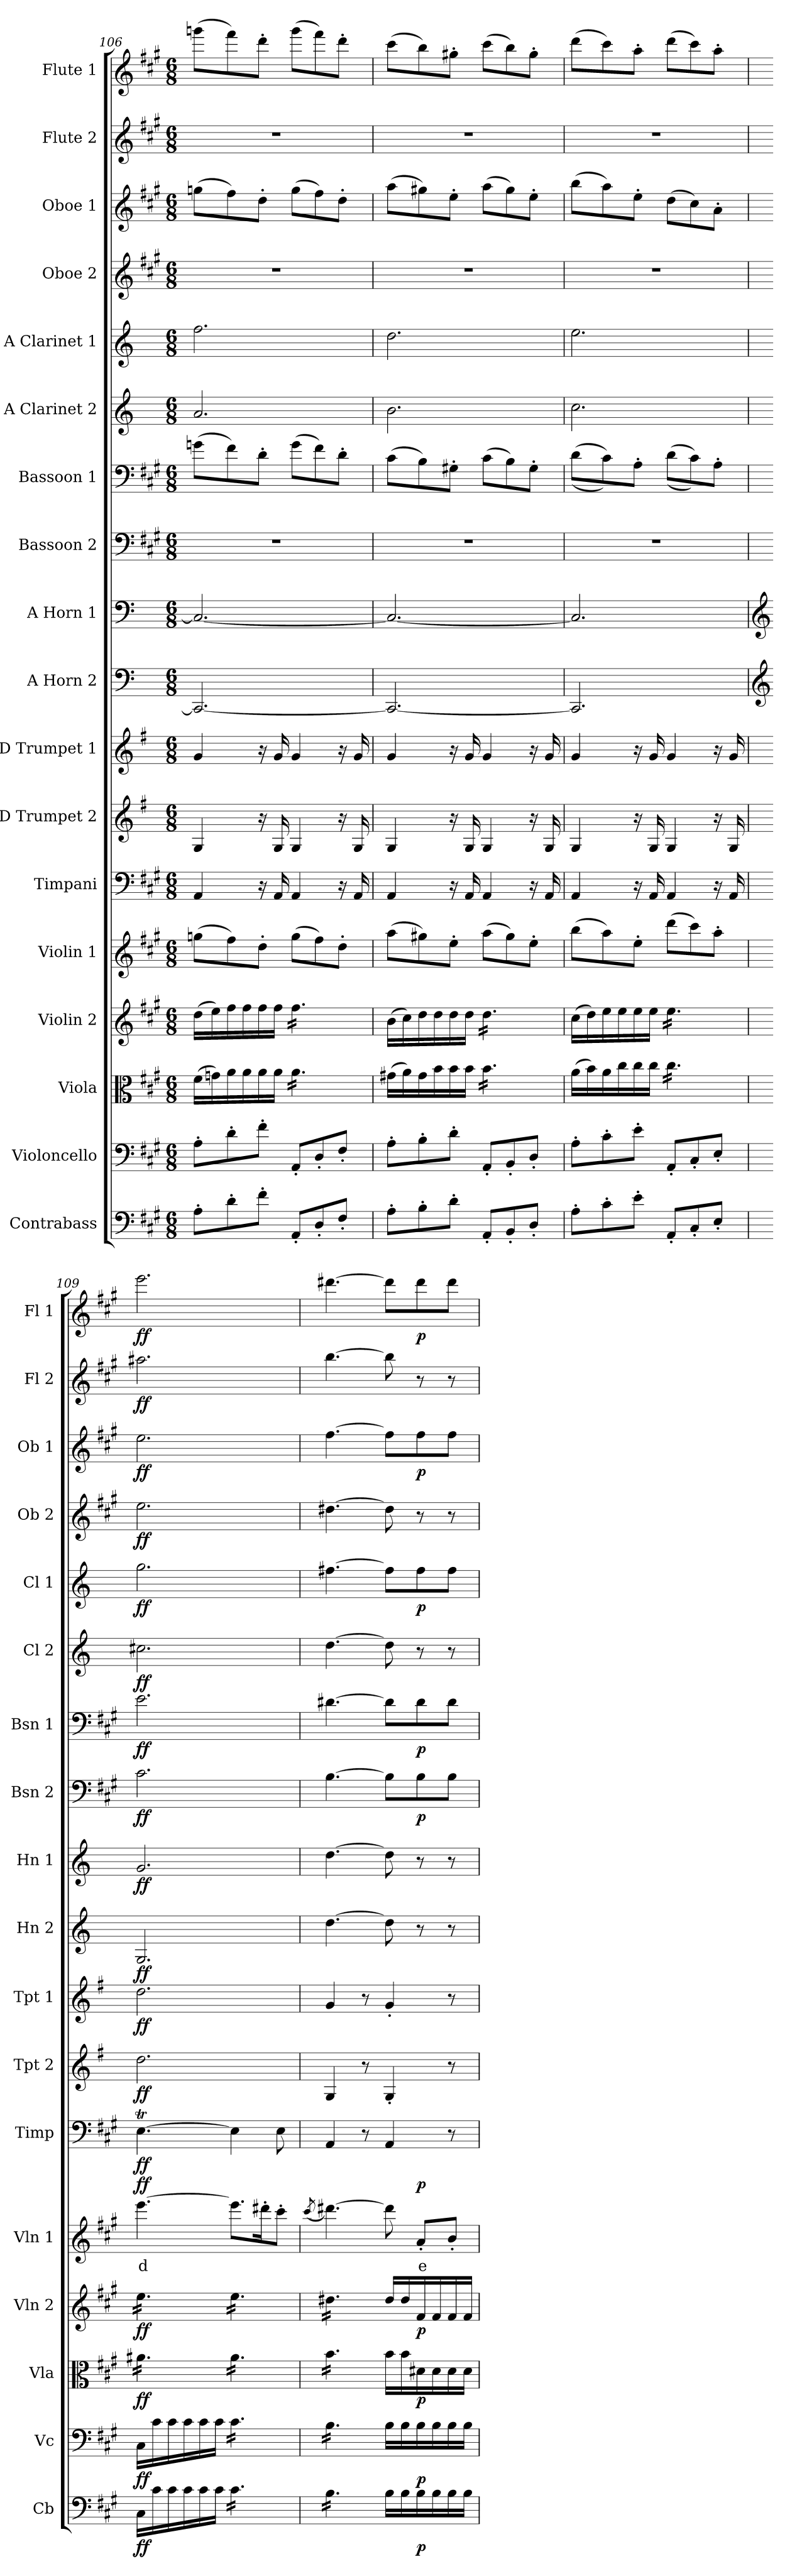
**kern	**dynam	**kern	**dynam	**kern	**dynam	**kern	**dynam	**kern	**text	**dynam	**kern	**dynam	**kern	**dynam	**kern	**dynam	**kern	**dynam	**kern	**dynam	**kern	**dynam	**kern	**dynam	**kern	**dynam	**kern	**dynam	**kern	**dynam	**kern	**dynam	**kern	**dynam	**kern	**dynam
*part18	*part18	*part17	*part17	*part16	*part16	*part15	*part15	*part14	*part14	*part14	*part13	*part13	*part12	*part12	*part11	*part11	*part10	*part10	*part9	*part9	*part8	*part8	*part7	*part7	*part6	*part6	*part5	*part5	*part4	*part4	*part3	*part3	*part2	*part2	*part1	*part1
*staff18	*staff18	*staff17	*staff17	*staff16	*staff16	*staff15	*staff15	*staff14	*staff14	*staff14	*staff13	*staff13	*staff12	*staff12	*staff11	*staff11	*staff10	*staff10	*staff9	*staff9	*staff8	*staff8	*staff7	*staff7	*staff6	*staff6	*staff5	*staff5	*staff4	*staff4	*staff3	*staff3	*staff2	*staff2	*staff1	*staff1
*I"Contrabass	*	*I"Violoncello	*	*I"Viola	*	*I"Violin 2	*	*I"Violin 1	*	*	*I"Timpani	*	*I"D Trumpet 2	*	*I"D Trumpet 1	*	*I"A Horn 2	*	*I"A Horn 1	*	*I"Bassoon 2	*	*I"Bassoon 1	*	*I"A Clarinet 2	*	*I"A Clarinet 1	*	*I"Oboe 2	*	*I"Oboe 1	*	*I"Flute 2	*	*I"Flute 1	*
*I'Cb	*	*I'Vc	*	*I'Vla	*	*I'Vln 2	*	*I'Vln 1	*	*	*I'Timp	*	*I'Tpt 2	*	*I'Tpt 1	*	*I'Hn 2	*	*I'Hn 1	*	*I'Bsn 2	*	*I'Bsn 1	*	*I'Cl 2	*	*I'Cl 1	*	*I'Ob 2	*	*I'Ob 1	*	*I'Fl 2	*	*I'Fl 1	*
*clefF4	*	*clefF4	*	*clefC3	*	*clefG2	*	*clefG2	*	*	*clefF4	*	*clefG2	*	*clefG2	*	*clefF4	*	*clefF4	*	*clefF4	*	*clefF4	*	*clefG2	*	*clefG2	*	*clefG2	*	*clefG2	*	*clefG2	*	*clefG2	*
*ITrd7c12	*	*	*	*	*	*	*	*	*	*	*	*	*ITrd-1c-2	*	*ITrd-1c-2	*	*ITrd2c3	*	*ITrd2c3	*	*	*	*	*	*ITrd2c3	*	*ITrd2c3	*	*	*	*	*	*	*	*	*
*k[f#c#g#]	*	*k[f#c#g#]	*	*k[f#c#g#]	*	*k[f#c#g#]	*	*k[f#c#g#]	*	*	*k[f#c#g#]	*	*k[f#c#g#]	*	*k[f#c#g#]	*	*k[f#c#g#]	*	*k[f#c#g#]	*	*k[f#c#g#]	*	*k[f#c#g#]	*	*k[f#c#g#]	*	*k[f#c#g#]	*	*k[f#c#g#]	*	*k[f#c#g#]	*	*k[f#c#g#]	*	*k[f#c#g#]	*
*M6/8	*	*M6/8	*	*M6/8	*	*M6/8	*	*M6/8	*	*	*M6/8	*	*M6/8	*	*M6/8	*	*M6/8	*	*M6/8	*	*M6/8	*	*M6/8	*	*M6/8	*	*M6/8	*	*M6/8	*	*M6/8	*	*M6/8	*	*M6/8	*
=106	=106	=106	=106	=106	=106	=106	=106	=106	=106	=106	=106	=106	=106	=106	=106	=106	=106	=106	=106	=106	=106	=106	=106	=106	=106	=106	=106	=106	=106	=106	=106	=106	=106	=106	=106	=106
8AA'\L	.	8A'\L	.	(16f#\LL	.	(16dd\LL	.	(8ggn\L	.	.	4AA/	.	4A/	.	4a/	.	2.AAA/_	.	2.AA/_	.	2.r	.	(8gn\L	.	2.f#/	.	2.dd\	.	2.r	.	(8ggn\L	.	2.r	.	(8gggn\L	.
.	.	.	.	16gn\)	.	16ee\)	.	.	.	.	.	.	.	.	.	.	.	.	.	.	.	.	.	.	.	.	.	.	.	.	.	.	.	.	.	.
8D'\	.	8d'\	.	16a\	.	16ff#\	.	8ff#\)	.	.	.	.	.	.	.	.	.	.	.	.	.	.	8f#\)	.	.	.	.	.	.	.	8ff#\)	.	.	.	8fff#\)	.
.	.	.	.	16a\	.	16ff#\	.	.	.	.	.	.	.	.	.	.	.	.	.	.	.	.	.	.	.	.	.	.	.	.	.	.	.	.	.	.
8F#'\J	.	8f#'\J	.	16a\	.	16ff#\	.	8dd'\J	.	.	16r	.	16r	.	16r	.	.	.	.	.	.	.	8d'\J	.	.	.	.	.	.	.	8dd'\J	.	.	.	8ddd'\J	.
.	.	.	.	16a\JJ	.	16ff#\JJ	.	.	.	.	16AA/	.	16A/	.	16a/	.	.	.	.	.	.	.	.	.	.	.	.	.	.	.	.	.	.	.	.	.
*	*	*	*	*tremolo	*	*	*	*	*	*	*	*	*	*	*	*	*	*	*	*	*	*	*	*	*	*	*	*	*	*	*	*	*	*	*	*
*	*	*	*	*	*	*tremolo	*	*	*	*	*	*	*	*	*	*	*	*	*	*	*	*	*	*	*	*	*	*	*	*	*	*	*	*	*	*
8AAA'/L	.	8AA'/L	.	16a\LL	.	16ff#\LL	.	(8gg\L	.	.	4AA/	.	4A/	.	4a/	.	.	.	.	.	.	.	(8g\L	.	.	.	.	.	.	.	(8gg\L	.	.	.	(8ggg\L	.
.	.	.	.	16a\	.	16ff#\	.	.	.	.	.	.	.	.	.	.	.	.	.	.	.	.	.	.	.	.	.	.	.	.	.	.	.	.	.	.
8DD'/	.	8D'/	.	16a\	.	16ff#\	.	8ff#\)	.	.	.	.	.	.	.	.	.	.	.	.	.	.	8f#\)	.	.	.	.	.	.	.	8ff#\)	.	.	.	8fff#\)	.
.	.	.	.	16a\	.	16ff#\	.	.	.	.	.	.	.	.	.	.	.	.	.	.	.	.	.	.	.	.	.	.	.	.	.	.	.	.	.	.
8FF#'/J	.	8F#'/J	.	16a\	.	16ff#\	.	8dd'\J	.	.	16r	.	16r	.	16r	.	.	.	.	.	.	.	8d'\J	.	.	.	.	.	.	.	8dd'\J	.	.	.	8ddd'\J	.
.	.	.	.	16a\JJ	.	16ff#\JJ	.	.	.	.	16AA/	.	16A/	.	16a/	.	.	.	.	.	.	.	.	.	.	.	.	.	.	.	.	.	.	.	.	.
*	*	*	*	*	*	*Xtremolo	*	*	*	*	*	*	*	*	*	*	*	*	*	*	*	*	*	*	*	*	*	*	*	*	*	*	*	*	*	*
*	*	*	*	*Xtremolo	*	*	*	*	*	*	*	*	*	*	*	*	*	*	*	*	*	*	*	*	*	*	*	*	*	*	*	*	*	*	*	*
=107	=107	=107	=107	=107	=107	=107	=107	=107	=107	=107	=107	=107	=107	=107	=107	=107	=107	=107	=107	=107	=107	=107	=107	=107	=107	=107	=107	=107	=107	=107	=107	=107	=107	=107	=107	=107
8AA'\L	.	8A'\L	.	(16g#X\LL	.	(16b\LL	.	(8aa\L	.	.	4AA/	.	4A/	.	4a/	.	2.AAA/_	.	2.AA/_	.	2.r	.	(8c#\L	.	2.g#\	.	2.b\	.	2.r	.	(8aa\L	.	2.r	.	(8ccc#\L	.
.	.	.	.	16a\)	.	16cc#\)	.	.	.	.	.	.	.	.	.	.	.	.	.	.	.	.	.	.	.	.	.	.	.	.	.	.	.	.	.	.
8BB'\	.	8B'\	.	16g#\	.	16dd\	.	8gg#X\)	.	.	.	.	.	.	.	.	.	.	.	.	.	.	8B\)	.	.	.	.	.	.	.	8gg#X\)	.	.	.	8bb\)	.
.	.	.	.	16b\	.	16dd\	.	.	.	.	.	.	.	.	.	.	.	.	.	.	.	.	.	.	.	.	.	.	.	.	.	.	.	.	.	.
8D'\J	.	8d'\J	.	16b\	.	16dd\	.	8ee'\J	.	.	16r	.	16r	.	16r	.	.	.	.	.	.	.	8G#X'\J	.	.	.	.	.	.	.	8ee'\J	.	.	.	8gg#X'\J	.
.	.	.	.	16b\JJ	.	16dd\JJ	.	.	.	.	16AA/	.	16A/	.	16a/	.	.	.	.	.	.	.	.	.	.	.	.	.	.	.	.	.	.	.	.	.
*	*	*	*	*tremolo	*	*	*	*	*	*	*	*	*	*	*	*	*	*	*	*	*	*	*	*	*	*	*	*	*	*	*	*	*	*	*	*
*	*	*	*	*	*	*tremolo	*	*	*	*	*	*	*	*	*	*	*	*	*	*	*	*	*	*	*	*	*	*	*	*	*	*	*	*	*	*
8AAA'/L	.	8AA'/L	.	16b\LL	.	16dd\LL	.	(8aa\L	.	.	4AA/	.	4A/	.	4a/	.	.	.	.	.	.	.	(8c#\L	.	.	.	.	.	.	.	(8aa\L	.	.	.	(8ccc#\L	.
.	.	.	.	16b\	.	16dd\	.	.	.	.	.	.	.	.	.	.	.	.	.	.	.	.	.	.	.	.	.	.	.	.	.	.	.	.	.	.
8BBB'/	.	8BB'/	.	16b\	.	16dd\	.	8gg#\)	.	.	.	.	.	.	.	.	.	.	.	.	.	.	8B\)	.	.	.	.	.	.	.	8gg#\)	.	.	.	8bb\)	.
.	.	.	.	16b\	.	16dd\	.	.	.	.	.	.	.	.	.	.	.	.	.	.	.	.	.	.	.	.	.	.	.	.	.	.	.	.	.	.
8DD'/J	.	8D'/J	.	16b\	.	16dd\	.	8ee'\J	.	.	16r	.	16r	.	16r	.	.	.	.	.	.	.	8G#'\J	.	.	.	.	.	.	.	8ee'\J	.	.	.	8gg#'\J	.
.	.	.	.	16b\JJ	.	16dd\JJ	.	.	.	.	16AA/	.	16A/	.	16a/	.	.	.	.	.	.	.	.	.	.	.	.	.	.	.	.	.	.	.	.	.
*	*	*	*	*	*	*Xtremolo	*	*	*	*	*	*	*	*	*	*	*	*	*	*	*	*	*	*	*	*	*	*	*	*	*	*	*	*	*	*
*	*	*	*	*Xtremolo	*	*	*	*	*	*	*	*	*	*	*	*	*	*	*	*	*	*	*	*	*	*	*	*	*	*	*	*	*	*	*	*
!!LO:PB:g=z
=108	=108	=108	=108	=108	=108	=108	=108	=108	=108	=108	=108	=108	=108	=108	=108	=108	=108	=108	=108	=108	=108	=108	=108	=108	=108	=108	=108	=108	=108	=108	=108	=108	=108	=108	=108	=108
8AA'\L	.	8A'\L	.	(16a\LL	.	(16cc#\LL	.	(8bb\L	.	.	4AA/	.	4A/	.	4a/	.	2.AAA/]	.	2.AA/]	.	2.r	.	((8d\L	.	2.a\	.	2.cc#\	.	2.r	.	(8bb\L	.	2.r	.	(8ddd\L	.
.	.	.	.	16b\)	.	16dd\)	.	.	.	.	.	.	.	.	.	.	.	.	.	.	.	.	.	.	.	.	.	.	.	.	.	.	.	.	.	.
8C#'\	.	8c#'\	.	16a\	.	16ee\	.	8aa\)	.	.	.	.	.	.	.	.	.	.	.	.	.	.	8c#\))	.	.	.	.	.	.	.	8aa\)	.	.	.	8ccc#\)	.
.	.	.	.	16cc#\	.	16ee\	.	.	.	.	.	.	.	.	.	.	.	.	.	.	.	.	.	.	.	.	.	.	.	.	.	.	.	.	.	.
8E'\J	.	8e'\J	.	16cc#\	.	16ee\	.	8ee'\J	.	.	16r	.	16r	.	16r	.	.	.	.	.	.	.	8A'\J	.	.	.	.	.	.	.	8ee'\J	.	.	.	8aa'\J	.
.	.	.	.	16cc#\JJ	.	16ee\JJ	.	.	.	.	16AA/	.	16A/	.	16a/	.	.	.	.	.	.	.	.	.	.	.	.	.	.	.	.	.	.	.	.	.
*	*	*	*	*tremolo	*	*	*	*	*	*	*	*	*	*	*	*	*	*	*	*	*	*	*	*	*	*	*	*	*	*	*	*	*	*	*	*
*	*	*	*	*	*	*tremolo	*	*	*	*	*	*	*	*	*	*	*	*	*	*	*	*	*	*	*	*	*	*	*	*	*	*	*	*	*	*
8AAA'/L	.	8AA'/L	.	16cc#\LL	.	16ee\LL	.	(8ddd\L	.	.	4AA/	.	4A/	.	4a/	.	.	.	.	.	.	.	((8d\L	.	.	.	.	.	.	.	(8dd\L	.	.	.	(8ddd\L	.
.	.	.	.	16cc#\	.	16ee\	.	.	.	.	.	.	.	.	.	.	.	.	.	.	.	.	.	.	.	.	.	.	.	.	.	.	.	.	.	.
8CC#'/	.	8C#'/	.	16cc#\	.	16ee\	.	8ccc#\)	.	.	.	.	.	.	.	.	.	.	.	.	.	.	8c#\))	.	.	.	.	.	.	.	8cc#\)	.	.	.	8ccc#\)	.
.	.	.	.	16cc#\	.	16ee\	.	.	.	.	.	.	.	.	.	.	.	.	.	.	.	.	.	.	.	.	.	.	.	.	.	.	.	.	.	.
8EE'/J	.	8E'/J	.	16cc#\	.	16ee\	.	8aa'\J	.	.	16r	.	16r	.	16r	.	.	.	.	.	.	.	8A'\J	.	.	.	.	.	.	.	8a'\J	.	.	.	8aa'\J	.
.	.	.	.	16cc#\JJ	.	16ee\JJ	.	.	.	.	16AA/	.	16A/	.	16a/	.	.	.	.	.	.	.	.	.	.	.	.	.	.	.	.	.	.	.	.	.
=109	=109	=109	=109	=109	=109	=109	=109	=109	=109	=109	=109	=109	=109	=109	=109	=109	=109	=109	=109	=109	=109	=109	=109	=109	=109	=109	=109	=109	=109	=109	=109	=109	=109	=109	=109	=109
*	*	*	*	*	*	*	*	*	*	*	*	*	*	*	*	*	*clefG2	*	*clefG2	*	*	*	*	*	*	*	*	*	*	*	*	*	*	*	*	*
!	!LO:DY:b	!	!LO:DY:b	!	!LO:DY:b	!	!LO:DY:b	!	!LO:LY:b:color=#FF0000	!LO:DY:b	!	!LO:DY:b	!	!LO:DY:b	!	!LO:DY:b	!	!LO:DY:b	!	!LO:DY:b	!	!LO:DY:b	!	!LO:DY:b	!	!LO:DY:b	!	!LO:DY:b	!	!LO:DY:b	!	!LO:DY:b	!	!LO:DY:b	!	!LO:DY:b
16CC#\LL	ff	16C#\LL	ff	16a#X\LL	ff	16ee\LL	ff	[4.eee\	d	ff	[4.ET\	ff	2.ee\	ff	2.ee\	ff	2.E/	ff	2.e/	ff	2.c#\	ff	2.e\	ff	2.a#X\	ff	2.ee\	ff	2.ee\	ff	2.ee\	ff	2.aa#X\	ff	2.eee\	ff
16C#\	.	16c#\	.	16a#X\	.	16ee\	.	.	.	.	.	.	.	.	.	.	.	.	.	.	.	.	.	.	.	.	.	.	.	.	.	.	.	.	.	.
16C#\	.	16c#\	.	16a#X\	.	16ee\	.	.	.	.	.	.	.	.	.	.	.	.	.	.	.	.	.	.	.	.	.	.	.	.	.	.	.	.	.	.
16C#\	.	16c#\	.	16a#X\	.	16ee\	.	.	.	.	.	.	.	.	.	.	.	.	.	.	.	.	.	.	.	.	.	.	.	.	.	.	.	.	.	.
16C#\	.	16c#\	.	16a#X\	.	16ee\	.	.	.	.	.	.	.	.	.	.	.	.	.	.	.	.	.	.	.	.	.	.	.	.	.	.	.	.	.	.
16C#\JJ	.	16c#\JJ	.	16a#X\JJ	.	16ee\JJ	.	.	.	.	.	.	.	.	.	.	.	.	.	.	.	.	.	.	.	.	.	.	.	.	.	.	.	.	.	.
*tremolo	*	*	*	*	*	*	*	*	*	*	*	*	*	*	*	*	*	*	*	*	*	*	*	*	*	*	*	*	*	*	*	*	*	*	*	*
*	*	*tremolo	*	*	*	*	*	*	*	*	*	*	*	*	*	*	*	*	*	*	*	*	*	*	*	*	*	*	*	*	*	*	*	*	*	*
16C#\LL	.	16c#\LL	.	16a#\LL	.	16ee\LL	.	8.eee\L]	.	.	4ETTT\]	.	.	.	.	.	.	.	.	.	.	.	.	.	.	.	.	.	.	.	.	.	.	.	.	.
16C#\	.	16c#\	.	16a#\	.	16ee\	.	.	.	.	.	.	.	.	.	.	.	.	.	.	.	.	.	.	.	.	.	.	.	.	.	.	.	.	.	.
16C#\	.	16c#\	.	16a#\	.	16ee\	.	.	.	.	.	.	.	.	.	.	.	.	.	.	.	.	.	.	.	.	.	.	.	.	.	.	.	.	.	.
16C#\	.	16c#\	.	16a#\	.	16ee\	.	16ddd#X'\K	.	.	.	.	.	.	.	.	.	.	.	.	.	.	.	.	.	.	.	.	.	.	.	.	.	.	.	.
16C#\	.	16c#\	.	16a#\	.	16ee\	.	8ccc#'\J	.	.	8E\	.	.	.	.	.	.	.	.	.	.	.	.	.	.	.	.	.	.	.	.	.	.	.	.	.
16C#\JJ	.	16c#\JJ	.	16a#\JJ	.	16ee\JJ	.	.	.	.	.	.	.	.	.	.	.	.	.	.	.	.	.	.	.	.	.	.	.	.	.	.	.	.	.	.
=110	=110	=110	=110	=110	=110	=110	=110	=110	=110	=110	=110	=110	=110	=110	=110	=110	=110	=110	=110	=110	=110	=110	=110	=110	=110	=110	=110	=110	=110	=110	=110	=110	=110	=110	=110	=110
.	.	.	.	.	.	.	.	(8qccc#/	.	.	.	.	.	.	.	.	.	.	.	.	.	.	.	.	.	.	.	.	.	.	.	.	.	.	.	.
16BB\LL	.	16B\LL	.	16b\LL	.	16dd#X\LL	.	[4.ddd#X\)	.	.	4AA/	.	4A/	.	4a/	.	[4.b\	.	[4.b\	.	[4.B\	.	[4.d#X\	.	[4.b\	.	[4.dd#X\	.	[4.dd#X\	.	[4.ff#\	.	[4.bb\	.	[4.ddd#X\	.
16BB\	.	16B\	.	16b\	.	16dd#X\	.	.	.	.	.	.	.	.	.	.	.	.	.	.	.	.	.	.	.	.	.	.	.	.	.	.	.	.	.	.
16BB\	.	16B\	.	16b\	.	16dd#X\	.	.	.	.	.	.	.	.	.	.	.	.	.	.	.	.	.	.	.	.	.	.	.	.	.	.	.	.	.	.
16BB\	.	16B\	.	16b\	.	16dd#X\	.	.	.	.	.	.	.	.	.	.	.	.	.	.	.	.	.	.	.	.	.	.	.	.	.	.	.	.	.	.
16BB\	.	16B\	.	16b\	.	16dd#X\	.	.	.	.	8r	.	8r	.	8r	.	.	.	.	.	.	.	.	.	.	.	.	.	.	.	.	.	.	.	.	.
16BB\JJ	.	16B\JJ	.	16b\JJ	.	16dd#X\JJ	.	.	.	.	.	.	.	.	.	.	.	.	.	.	.	.	.	.	.	.	.	.	.	.	.	.	.	.	.	.
*	*	*	*	*	*	*Xtremolo	*	*	*	*	*	*	*	*	*	*	*	*	*	*	*	*	*	*	*	*	*	*	*	*	*	*	*	*	*	*
*	*	*	*	*Xtremolo	*	*	*	*	*	*	*	*	*	*	*	*	*	*	*	*	*	*	*	*	*	*	*	*	*	*	*	*	*	*	*	*
*	*	*Xtremolo	*	*	*	*	*	*	*	*	*	*	*	*	*	*	*	*	*	*	*	*	*	*	*	*	*	*	*	*	*	*	*	*	*	*
*Xtremolo	*	*	*	*	*	*	*	*	*	*	*	*	*	*	*	*	*	*	*	*	*	*	*	*	*	*	*	*	*	*	*	*	*	*	*	*
16BB\LL	.	16B\LL	.	16b\LL	.	16dd#/LL	.	8ddd#\]	.	.	4AA/	.	4A'/	.	4a'/	.	8b\]	.	8b\]	.	8B\L]	.	8d#\L]	.	8b\]	.	8dd#\L]	.	8dd#\]	.	8ff#\L]	.	8bb\]	.	8ddd#\L]	.
16BB\	.	16B\	.	16b\	.	16dd#/	.	.	.	.	.	.	.	.	.	.	.	.	.	.	.	.	.	.	.	.	.	.	.	.	.	.	.	.	.	.
!	!LO:DY:b	!	!LO:DY:b	!	!LO:DY:b	!	!LO:DY:b	!	!LO:LY:b:color=#FF0000	!LO:DY:b	!	!	!	!	!	!	!	!	!	!	!	!LO:DY:b	!	!LO:DY:b	!	!	!	!LO:DY:b	!	!	!	!LO:DY:b	!	!	!	!LO:DY:b
16BB\	p	16B\	p	16d#X\	p	16f#/	p	8a'/L	e	p	.	.	.	.	.	.	8r	.	8r	.	8B\	p	8d#\	p	8r	.	8dd#\	p	8r	.	8ff#\	p	8r	.	8ddd#\	p
16BB\	.	16B\	.	16d#\	.	16f#/	.	.	.	.	.	.	.	.	.	.	.	.	.	.	.	.	.	.	.	.	.	.	.	.	.	.	.	.	.	.
16BB\	.	16B\	.	16d#\	.	16f#/	.	8b'/J	.	.	8r	.	8r	.	8r	.	8r	.	8r	.	8B\J	.	8d#\J	.	8r	.	8dd#\J	.	8r	.	8ff#\J	.	8r	.	8ddd#\J	.
16BB\JJ	.	16B\JJ	.	16d#\JJ	.	16f#/JJ	.	.	.	.	.	.	.	.	.	.	.	.	.	.	.	.	.	.	.	.	.	.	.	.	.	.	.	.	.	.
=	=	=	=	=	=	=	=	=	=	=	=	=	=	=	=	=	=	=	=	=	=	=	=	=	=	=	=	=	=	=	=	=	=	=	=	=
*-	*-	*-	*-	*-	*-	*-	*-	*-	*-	*-	*-	*-	*-	*-	*-	*-	*-	*-	*-	*-	*-	*-	*-	*-	*-	*-	*-	*-	*-	*-	*-	*-	*-	*-	*-	*-
